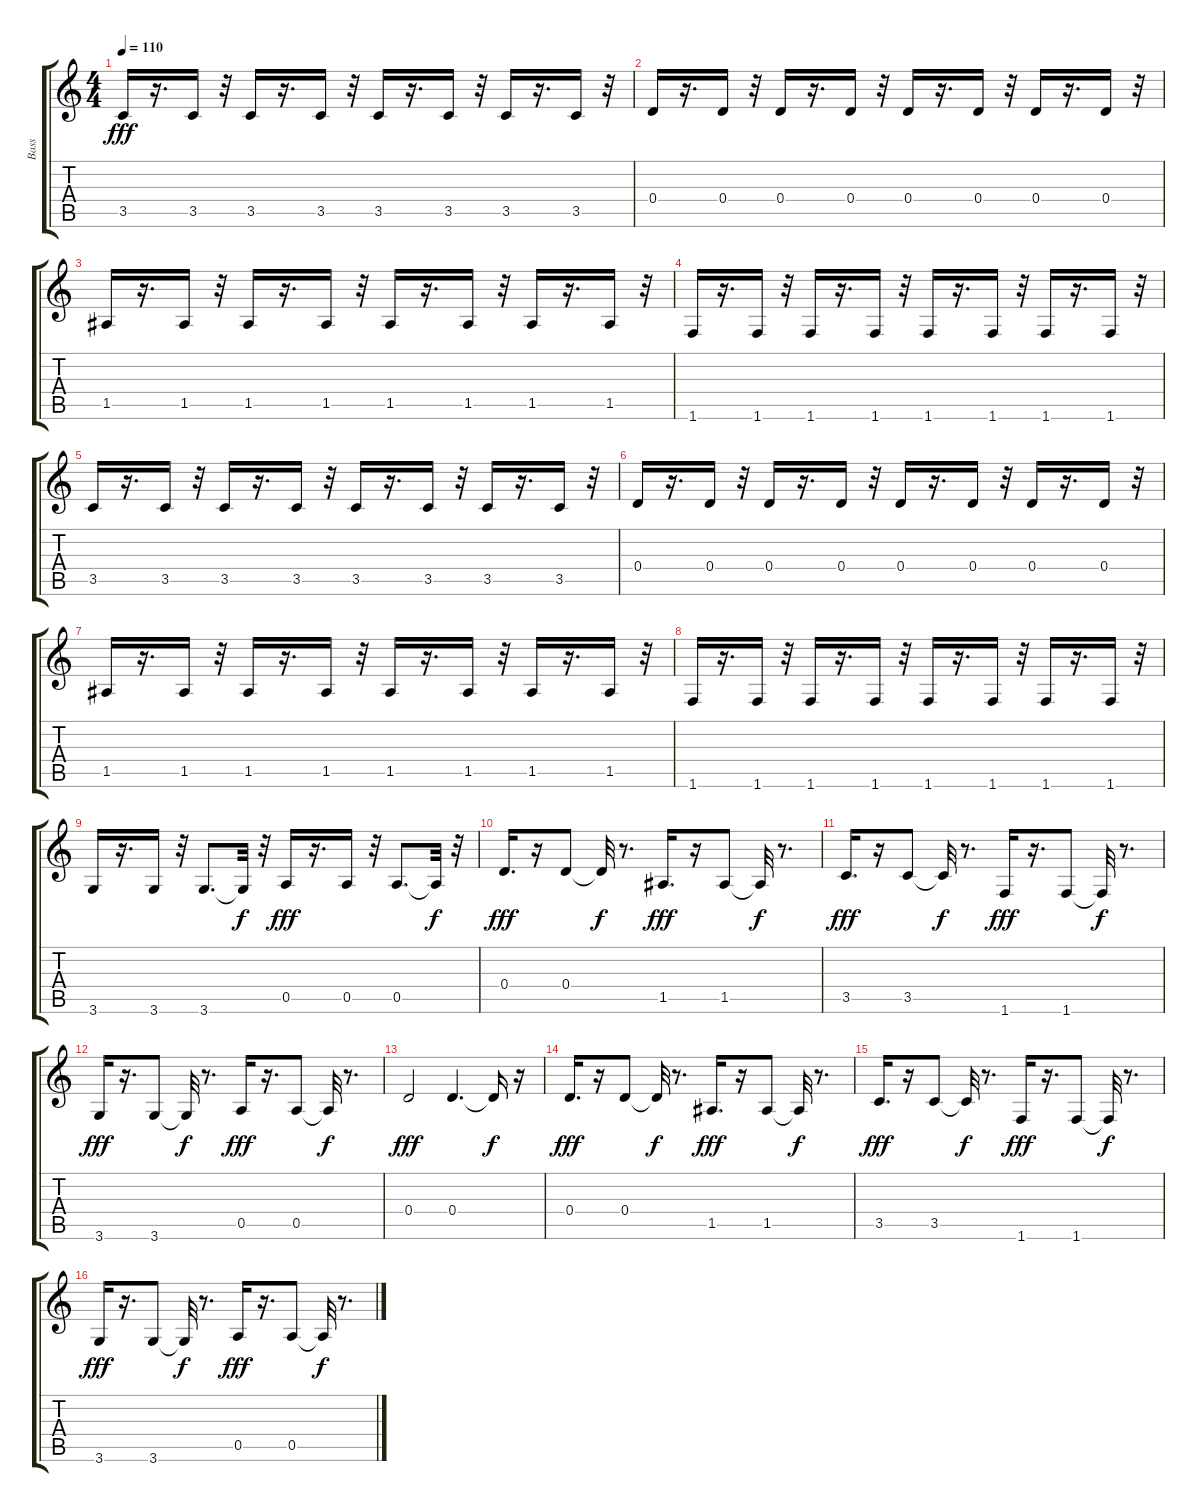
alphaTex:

\track ("Bass" "Bass") {instrument electricbassfinger}
\staff {score tabs}
\tuning (E4 B3 G3 D3 A2 E2) {hide}
\ts (4 4)
\tempo 110
\clef g2
\ks c
3.5.16{dy fff} r.16{d} 3.5.16 r.32 3.5.16 r.16{d} 3.5.16 r.32 3.5.16 r.16{d} 3.5.16 r.32 3.5.16 r.16{d} 3.5.16 r.32 |
0.4.16 r.16{d} 0.4.16 r.32 0.4.16 r.16{d} 0.4.16 r.32 0.4.16 r.16{d} 0.4.16 r.32 0.4.16 r.16{d} 0.4.16 r.32 |
1.5.16 r.16{d} 1.5.16 r.32 1.5.16 r.16{d} 1.5.16 r.32 1.5.16 r.16{d} 1.5.16 r.32 1.5.16 r.16{d} 1.5.16 r.32 |
1.6.16 r.16{d} 1.6.16 r.32 1.6.16 r.16{d} 1.6.16 r.32 1.6.16 r.16{d} 1.6.16 r.32 1.6.16 r.16{d} 1.6.16 r.32 |
3.5.16 r.16{d} 3.5.16 r.32 3.5.16 r.16{d} 3.5.16 r.32 3.5.16 r.16{d} 3.5.16 r.32 3.5.16 r.16{d} 3.5.16 r.32 |
0.4.16 r.16{d} 0.4.16 r.32 0.4.16 r.16{d} 0.4.16 r.32 0.4.16 r.16{d} 0.4.16 r.32 0.4.16 r.16{d} 0.4.16 r.32 |
1.5.16 r.16{d} 1.5.16 r.32 1.5.16 r.16{d} 1.5.16 r.32 1.5.16 r.16{d} 1.5.16 r.32 1.5.16 r.16{d} 1.5.16 r.32 |
1.6.16 r.16{d} 1.6.16 r.32 1.6.16 r.16{d} 1.6.16 r.32 1.6.16 r.16{d} 1.6.16 r.32 1.6.16 r.16{d} 1.6.16 r.32 |
3.6.16 r.16{d} 3.6.16 r.32 3.6.8{d} 3.6{t}.32{dy f} r.32 0.5.16{dy fff} r.16{d} 0.5.16 r.32 0.5.8{d} 0.5{t}.32{dy f} r.32 |
0.4.16{d dy fff} r.16 0.4.8 0.4{t}.32{dy f} r.8{d} 1.5.16{d dy fff} r.16 1.5.8 1.5{t}.32{dy f} r.8{d} |
3.5.16{d dy fff} r.16 3.5.8 3.5{t}.32{dy f} r.8{d} 1.6.16{dy fff} r.16{d} 1.6.8 1.6{t}.32{dy f} r.8{d} |
3.6.16{dy fff} r.16{d} 3.6.8 3.6{t}.32{dy f} r.8{d} 0.5.16{dy fff} r.16{d} 0.5.8 0.5{t}.32{dy f} r.8{d} |
0.4.2{dy fff} 0.4.4{d} 0.4{t}.16{dy f} r.16 |
0.4.16{d dy fff} r.16 0.4.8 0.4{t}.32{dy f} r.8{d} 1.5.16{d dy fff} r.16 1.5.8 1.5{t}.32{dy f} r.8{d} |
3.5.16{d dy fff} r.16 3.5.8 3.5{t}.32{dy f} r.8{d} 1.6.16{dy fff} r.16{d} 1.6.8 1.6{t}.32{dy f} r.8{d} |
3.6.16{dy fff} r.16{d} 3.6.8 3.6{t}.32{dy f} r.8{d} 0.5.16{dy fff} r.16{d} 0.5.8 0.5{t}.32{dy f} r.8{d}
